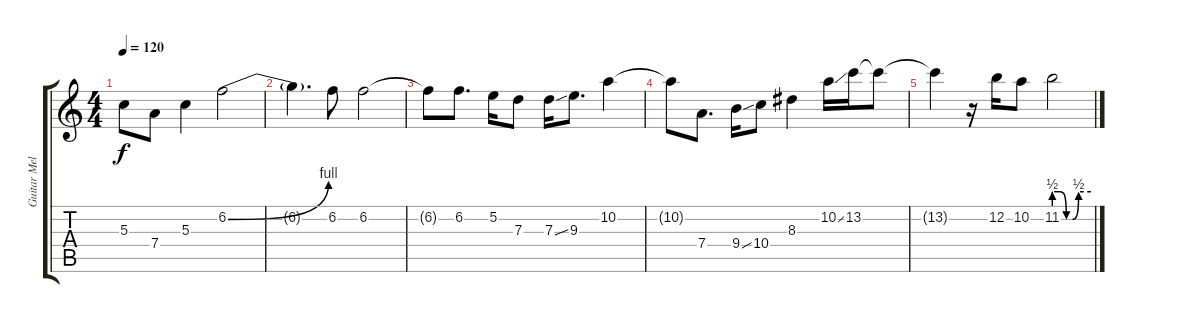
\track ("Guitar Melody" "Guitar Mel") {instrument acousticguitarsteel}
\staff {score tabs}
\tuning (E4 B3 G3 D3 A2 E2) {hide}
\ts (4 4)
\tempo 120
\clef g2
\ks c
5.3{t}.8{dy f} 7.4.8 5.3.4 6.2{be (bend 0 0 60 4)}.2 |
6.2{t}.4{d} 6.2.8 6.2.2 |
6.2{t}.8 6.2.8{d} 5.2.16 7.3.8 7.3{ss}.16 9.3.8{d} 10.2.4 |
10.2{t}.8 7.4.8{d} 9.4{ss}.16 10.4.8 8.3.4 10.2{ss}.16 13.2.16 13.2{t}.8 |
13.2{t}.4 r.16 12.2.16 10.2.8 11.2{be (custom 0 2 10 2 20 0 30 0 40 2 60 2)}.2
